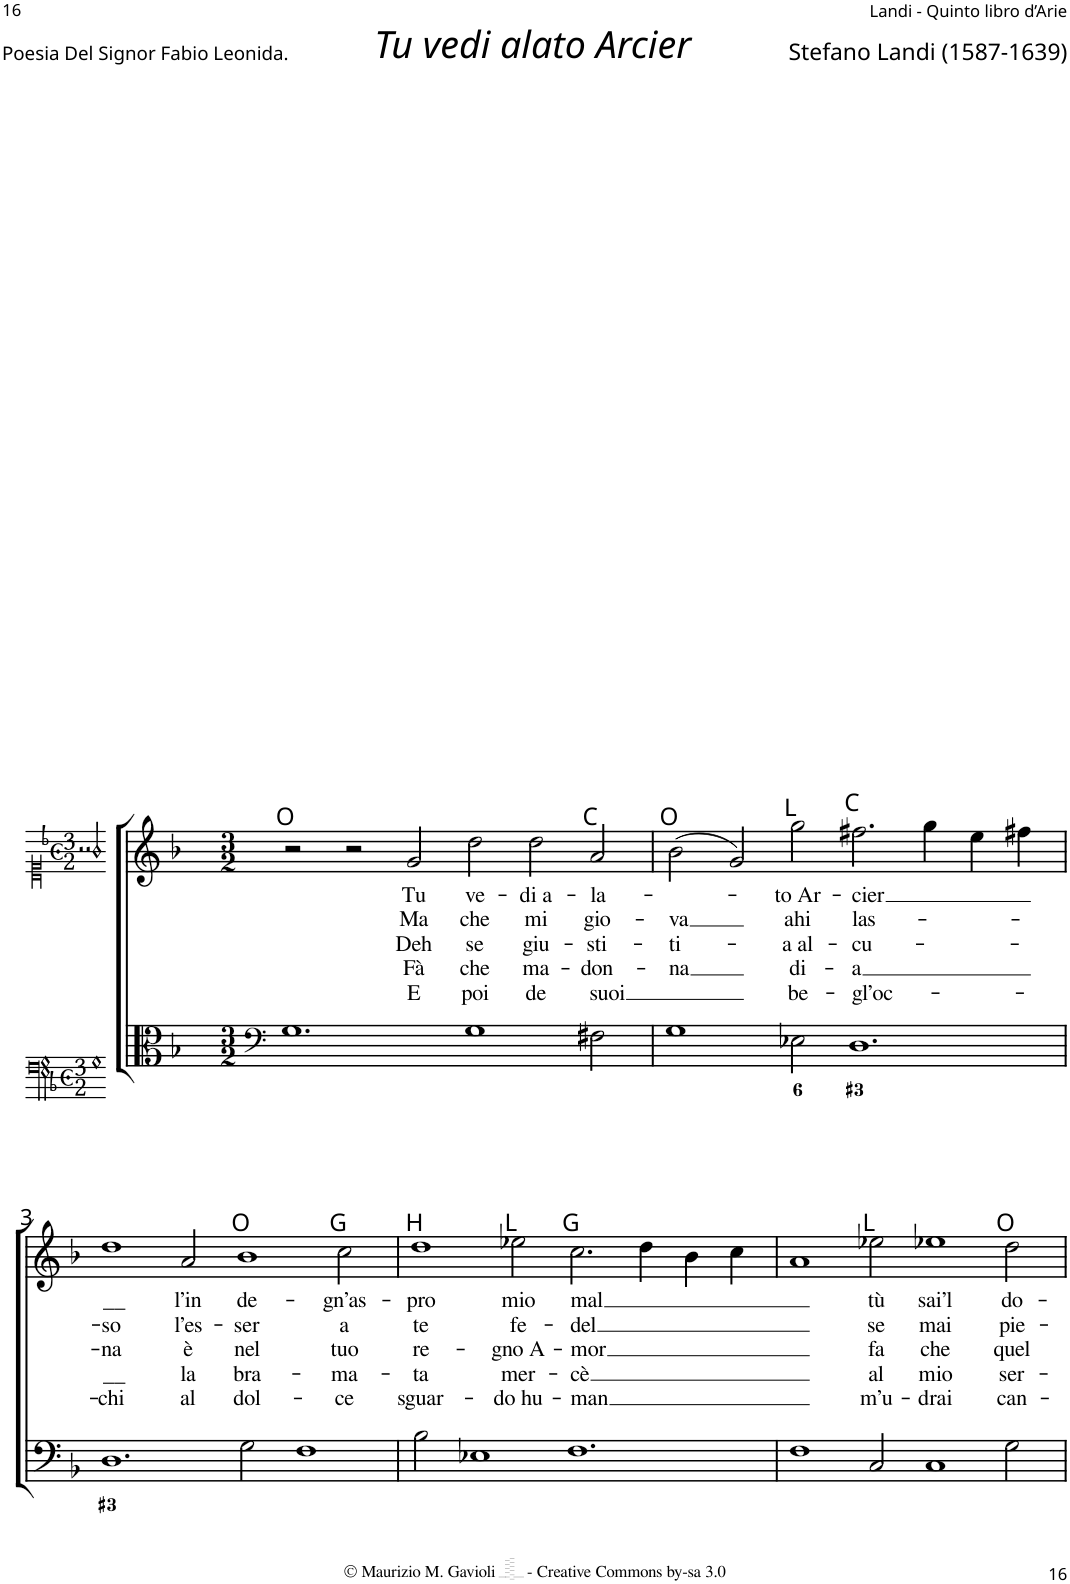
**kern	**kern	**text	**text	**text	**text	**text
*part2	*part1	*part1	*part1	*part1	*part1	*part1
*staff2	*staff1	*staff1	*staff1	*staff1	*staff1	*staff1
*I"Viola da gamba	*I"Voice	*	*	*	*	*
!!LO:PB:g=z
*clefF4	*clefG2	*	*	*	*	*
*k[b-]	*k[b-]	*	*	*	*	*
*M3/2	*M3/2	*	*	*	*	*
=1	=1	=1	=1	=1	=1	=1
!	!LO:TX:a:t=O	!	!	!	!	!
1.G	2r	.	.	.	.	.
.	2r	.	.	.	.	.
!	!	!LO:LY:b	!LO:LY:b	!LO:LY:b	!LO:LY:b	!LO:LY:b
.	2g/	Tu	Ma	Deh	Fà	E
!	!	!LO:LY:b	!LO:LY:b	!LO:LY:b	!LO:LY:b	!LO:LY:b
1G	2dd\	ve-	che	se	che	poi
!	!	!LO:LY:b	!LO:LY:b	!LO:LY:b	!LO:LY:b	!LO:LY:b
.	2dd\	-di a-	mi	giu-	ma-	de
!	!LO:TX:a:t=C	!	!	!	!	!
!	!	!LO:LY:b	!LO:LY:b	!LO:LY:b	!LO:LY:b	!LO:LY:b
2F#X\	2a/	-la-	gio-	-sti-	-don-	suoi
=2	=2	=2	=2	=2	=2	=2
!	!LO:TX:a:t=O	!	!	!	!	!
!	!	!	!LO:LY:b	!LO:LY:b	!LO:LY:b	!
1G	(2b-\	.	-va	-ti-	-na	.
.	2g/)	.	.	.	.	.
!	!LO:TX:a:t=L	!	!	!	!	!
!	!	!LO:LY:b	!LO:LY:b	!LO:LY:b	!LO:LY:b	!LO:LY:b
2E-X\	2gg\	-to Ar-	ahi	-a al-	di-	be-
!	!LO:TX:a:t=C	!	!	!	!	!
!	!	!LO:LY:b	!LO:LY:b	!LO:LY:b	!LO:LY:b	!LO:LY:b
1.D	2.ff#X\	-cier	las-	-cu-	-a	-gl’oc-
.	4gg\	.	.	.	.	.
.	4ee\	.	.	.	.	.
.	4ff#X\	.	.	.	.	.
!!LO:LB:g=z
=3	=3	=3	=3	=3	=3	=3
!	!	!LO:LY:b	!LO:LY:b	!LO:LY:b	!LO:LY:b	!LO:LY:b
1.D	1dd	__	-so	-na	__	-chi
!	!	!LO:LY:b	!LO:LY:b	!LO:LY:b	!LO:LY:b	!LO:LY:b
.	2a/	l’in	l’es-	è	la	al
!	!LO:TX:a:t=O	!	!	!	!	!
!	!	!LO:LY:b	!LO:LY:b	!LO:LY:b	!LO:LY:b	!LO:LY:b
2G\	1b-	-de-	-ser	nel	bra-	dol-
1F	.	.	.	.	.	.
!	!LO:TX:a:t=G	!	!	!	!	!
!	!	!LO:LY:b	!LO:LY:b	!LO:LY:b	!LO:LY:b	!LO:LY:b
.	2cc\	-gn’as-	a	tuo	-ma-	-ce
=4	=4	=4	=4	=4	=4	=4
!	!LO:TX:a:t=H	!	!	!	!	!
!	!	!LO:LY:b	!LO:LY:b	!LO:LY:b	!LO:LY:b	!LO:LY:b
2B-\	1dd	-pro	te	re-	-ta	sguar-
1E-X	.	.	.	.	.	.
!	!LO:TX:a:t=L	!	!	!	!	!
!	!	!LO:LY:b	!LO:LY:b	!LO:LY:b	!LO:LY:b	!LO:LY:b
.	2ee-X\	mio	fe-	-gno A-	mer-	-do hu-
!	!LO:TX:a:t=G	!	!	!	!	!
!	!	!LO:LY:b	!LO:LY:b	!LO:LY:b	!LO:LY:b	!LO:LY:b
1.F	2.cc\	mal	-del	-mor	-cè	-man
.	4dd\	.	.	.	.	.
.	4b-\	.	.	.	.	.
.	4cc\	.	.	.	.	.
=5	=5	=5	=5	=5	=5	=5
1F	1a	.	.	.	.	.
!	!LO:TX:a:t=L	!	!	!	!	!
!	!	!LO:LY:b	!LO:LY:b	!LO:LY:b	!LO:LY:b	!LO:LY:b
2C/	2ee-X\	tù	se	fa	al	m’u-
!	!	!LO:LY:b	!LO:LY:b	!LO:LY:b	!LO:LY:b	!LO:LY:b
1C	1ee-X	sai’l	mai	che	mio	-drai
!	!LO:TX:a:t=O	!	!	!	!	!
!	!	!LO:LY:b	!LO:LY:b	!LO:LY:b	!LO:LY:b	!LO:LY:b
2G\	2dd\	do-	pie-	quel	ser-	can-
=	=	=	=	=	=	=
*-	*-	*-	*-	*-	*-	*-
